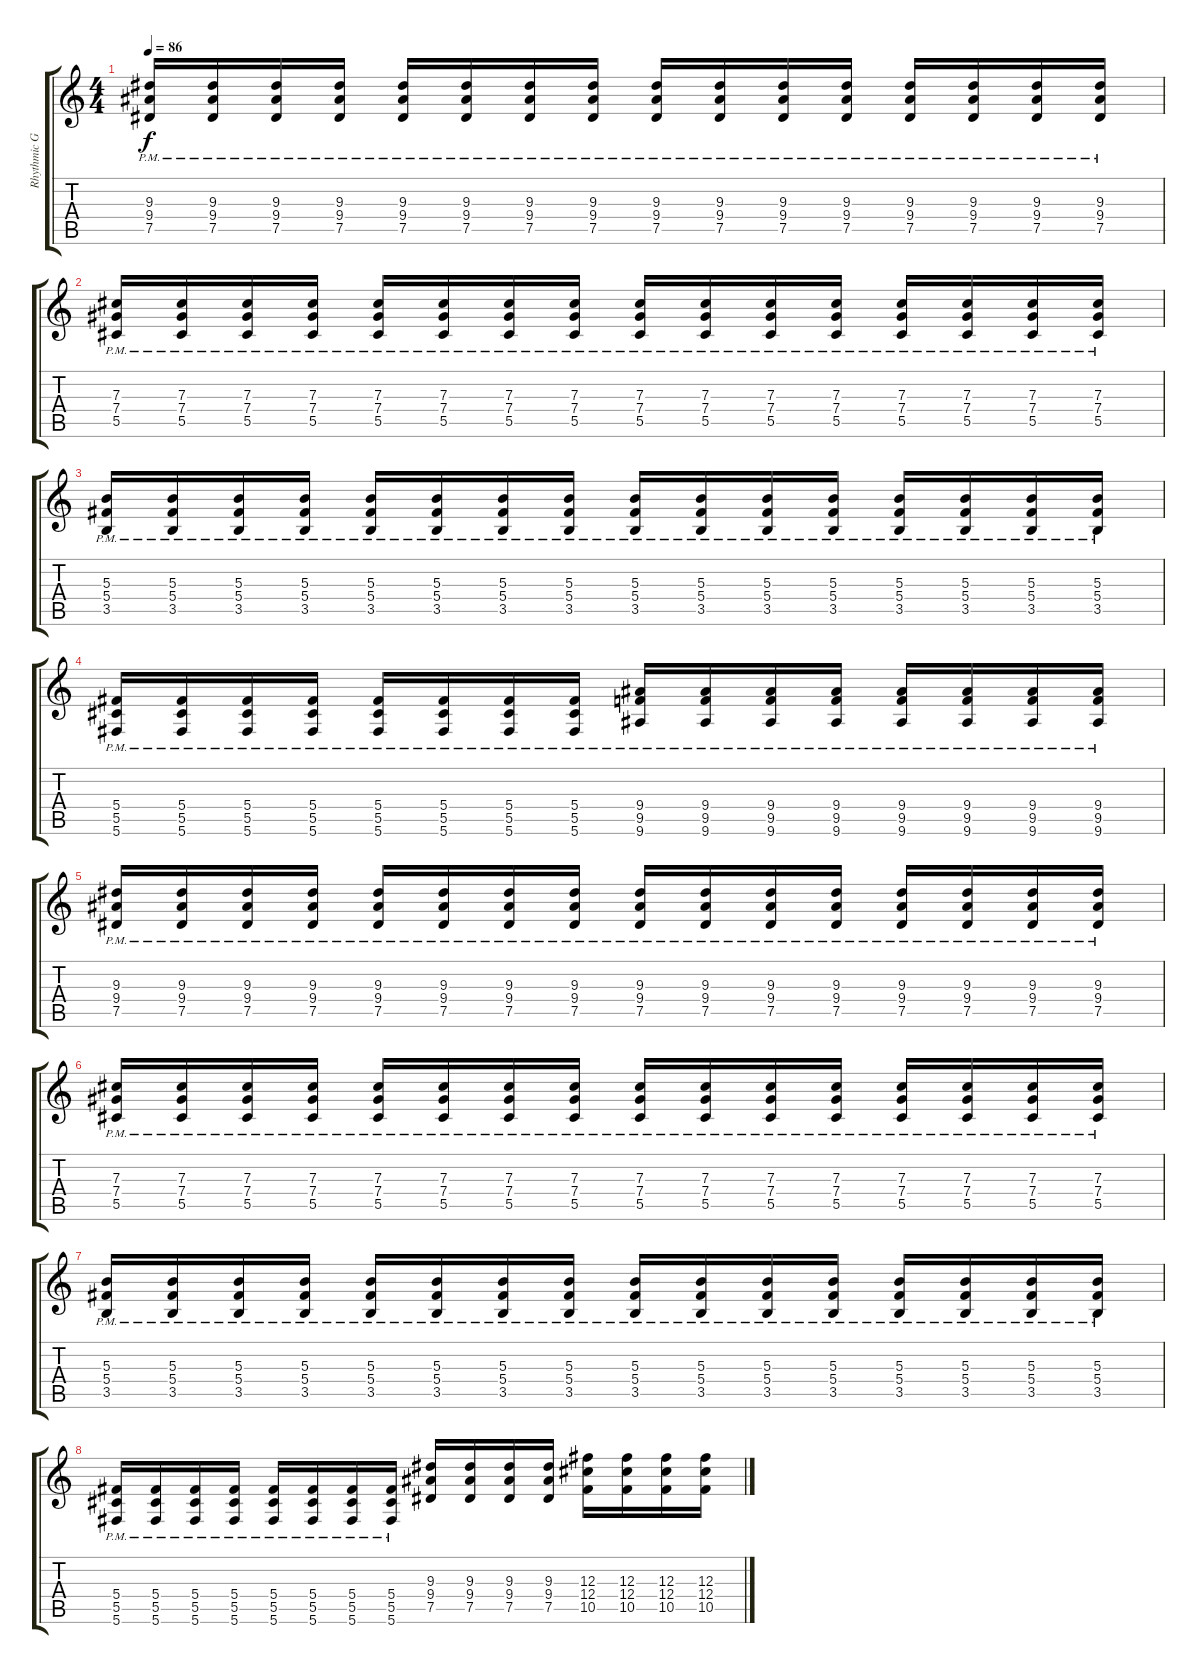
\track ("Rhythmic Guitar" "Rhythmic G") {instrument distortionguitar}
\staff {score tabs}
\tuning (Eb4 Bb3 Gb3 Db3 Ab2 Db2) {hide}
\ts (4 4)
\tempo 86
\clef g2
\ks c
(9.3{pm} 9.4{pm} 7.5{pm}).16{dy f} (9.3{pm} 9.4{pm} 7.5{pm}).16 (9.3{pm} 9.4{pm} 7.5{pm}).16 (9.3{pm} 9.4{pm} 7.5{pm}).16 (9.3{pm} 9.4{pm} 7.5{pm}).16 (9.3{pm} 9.4{pm} 7.5{pm}).16 (9.3{pm} 9.4{pm} 7.5{pm}).16 (9.3{pm} 9.4{pm} 7.5{pm}).16 (9.3{pm} 9.4{pm} 7.5{pm}).16 (9.3{pm} 9.4{pm} 7.5{pm}).16 (9.3{pm} 9.4{pm} 7.5{pm}).16 (9.3{pm} 9.4{pm} 7.5{pm}).16 (9.3{pm} 9.4{pm} 7.5{pm}).16 (9.3{pm} 9.4{pm} 7.5{pm}).16 (9.3{pm} 9.4{pm} 7.5{pm}).16 (9.3{pm} 9.4{pm} 7.5{pm}).16 |
(7.3{pm} 7.4{pm} 5.5{pm}).16 (7.3{pm} 7.4{pm} 5.5{pm}).16 (7.3{pm} 7.4{pm} 5.5{pm}).16 (7.3{pm} 7.4{pm} 5.5{pm}).16 (7.3{pm} 7.4{pm} 5.5{pm}).16 (7.3{pm} 7.4{pm} 5.5{pm}).16 (7.3{pm} 7.4{pm} 5.5{pm}).16 (7.3{pm} 7.4{pm} 5.5{pm}).16 (7.3{pm} 7.4{pm} 5.5{pm}).16 (7.3{pm} 7.4{pm} 5.5{pm}).16 (7.3{pm} 7.4{pm} 5.5{pm}).16 (7.3{pm} 7.4{pm} 5.5{pm}).16 (7.3{pm} 7.4{pm} 5.5{pm}).16 (7.3{pm} 7.4{pm} 5.5{pm}).16 (7.3{pm} 7.4{pm} 5.5{pm}).16 (7.3{pm} 7.4{pm} 5.5{pm}).16 |
(5.3{pm} 5.4{pm} 3.5{pm}).16 (5.3{pm} 5.4{pm} 3.5{pm}).16 (5.3{pm} 5.4{pm} 3.5{pm}).16 (5.3{pm} 5.4{pm} 3.5{pm}).16 (5.3{pm} 5.4{pm} 3.5{pm}).16 (5.3{pm} 5.4{pm} 3.5{pm}).16 (5.3{pm} 5.4{pm} 3.5{pm}).16 (5.3{pm} 5.4{pm} 3.5{pm}).16 (5.3{pm} 5.4{pm} 3.5{pm}).16 (5.3{pm} 5.4{pm} 3.5{pm}).16 (5.3{pm} 5.4{pm} 3.5{pm}).16 (5.3{pm} 5.4{pm} 3.5{pm}).16 (5.3{pm} 5.4{pm} 3.5{pm}).16 (5.3{pm} 5.4{pm} 3.5{pm}).16 (5.3{pm} 5.4{pm} 3.5{pm}).16 (5.3{pm} 5.4{pm} 3.5{pm}).16 |
(5.4{pm} 5.5{pm} 5.6{pm}).16 (5.4{pm} 5.5{pm} 5.6{pm}).16 (5.4{pm} 5.5{pm} 5.6{pm}).16 (5.4{pm} 5.5{pm} 5.6{pm}).16 (5.4{pm} 5.5{pm} 5.6{pm}).16 (5.4{pm} 5.5{pm} 5.6{pm}).16 (5.4{pm} 5.5{pm} 5.6{pm}).16 (5.4{pm} 5.5{pm} 5.6{pm}).16 (9.4{pm} 9.5{pm} 9.6{pm}).16 (9.4{pm} 9.5{pm} 9.6{pm}).16 (9.4{pm} 9.5{pm} 9.6{pm}).16 (9.4{pm} 9.5{pm} 9.6{pm}).16 (9.4{pm} 9.5{pm} 9.6{pm}).16 (9.4{pm} 9.5{pm} 9.6{pm}).16 (9.4{pm} 9.5{pm} 9.6{pm}).16 (9.4{pm} 9.5{pm} 9.6{pm}).16 |
(9.3{pm} 9.4{pm} 7.5{pm}).16 (9.3{pm} 9.4{pm} 7.5{pm}).16 (9.3{pm} 9.4{pm} 7.5{pm}).16 (9.3{pm} 9.4{pm} 7.5{pm}).16 (9.3{pm} 9.4{pm} 7.5{pm}).16 (9.3{pm} 9.4{pm} 7.5{pm}).16 (9.3{pm} 9.4{pm} 7.5{pm}).16 (9.3{pm} 9.4{pm} 7.5{pm}).16 (9.3{pm} 9.4{pm} 7.5{pm}).16 (9.3{pm} 9.4{pm} 7.5{pm}).16 (9.3{pm} 9.4{pm} 7.5{pm}).16 (9.3{pm} 9.4{pm} 7.5{pm}).16 (9.3{pm} 9.4{pm} 7.5{pm}).16 (9.3{pm} 9.4{pm} 7.5{pm}).16 (9.3{pm} 9.4{pm} 7.5{pm}).16 (9.3{pm} 9.4{pm} 7.5{pm}).16 |
(7.3{pm} 7.4{pm} 5.5{pm}).16 (7.3{pm} 7.4{pm} 5.5{pm}).16 (7.3{pm} 7.4{pm} 5.5{pm}).16 (7.3{pm} 7.4{pm} 5.5{pm}).16 (7.3{pm} 7.4{pm} 5.5{pm}).16 (7.3{pm} 7.4{pm} 5.5{pm}).16 (7.3{pm} 7.4{pm} 5.5{pm}).16 (7.3{pm} 7.4{pm} 5.5{pm}).16 (7.3{pm} 7.4{pm} 5.5{pm}).16 (7.3{pm} 7.4{pm} 5.5{pm}).16 (7.3{pm} 7.4{pm} 5.5{pm}).16 (7.3{pm} 7.4{pm} 5.5{pm}).16 (7.3{pm} 7.4{pm} 5.5{pm}).16 (7.3{pm} 7.4{pm} 5.5{pm}).16 (7.3{pm} 7.4{pm} 5.5{pm}).16 (7.3{pm} 7.4{pm} 5.5{pm}).16 |
(5.3{pm} 5.4{pm} 3.5{pm}).16 (5.3{pm} 5.4{pm} 3.5{pm}).16 (5.3{pm} 5.4{pm} 3.5{pm}).16 (5.3{pm} 5.4{pm} 3.5{pm}).16 (5.3{pm} 5.4{pm} 3.5{pm}).16 (5.3{pm} 5.4{pm} 3.5{pm}).16 (5.3{pm} 5.4{pm} 3.5{pm}).16 (5.3{pm} 5.4{pm} 3.5{pm}).16 (5.3{pm} 5.4{pm} 3.5{pm}).16 (5.3{pm} 5.4{pm} 3.5{pm}).16 (5.3{pm} 5.4{pm} 3.5{pm}).16 (5.3{pm} 5.4{pm} 3.5{pm}).16 (5.3{pm} 5.4{pm} 3.5{pm}).16 (5.3{pm} 5.4{pm} 3.5{pm}).16 (5.3{pm} 5.4{pm} 3.5{pm}).16 (5.3{pm} 5.4{pm} 3.5{pm}).16 |
(5.4{pm} 5.5{pm} 5.6{pm}).16 (5.4{pm} 5.5{pm} 5.6{pm}).16 (5.4{pm} 5.5{pm} 5.6{pm}).16 (5.4{pm} 5.5{pm} 5.6{pm}).16 (5.4{pm} 5.5{pm} 5.6{pm}).16 (5.4{pm} 5.5{pm} 5.6{pm}).16 (5.4{pm} 5.5{pm} 5.6{pm}).16 (5.4{pm} 5.5{pm} 5.6{pm}).16 (9.3 9.4 7.5).16 (9.3 9.4 7.5).16 (9.3 9.4 7.5).16 (9.3 9.4 7.5).16 (12.3 12.4 10.5).16 (12.3 12.4 10.5).16 (12.3 12.4 10.5).16 (12.3 12.4 10.5).16
